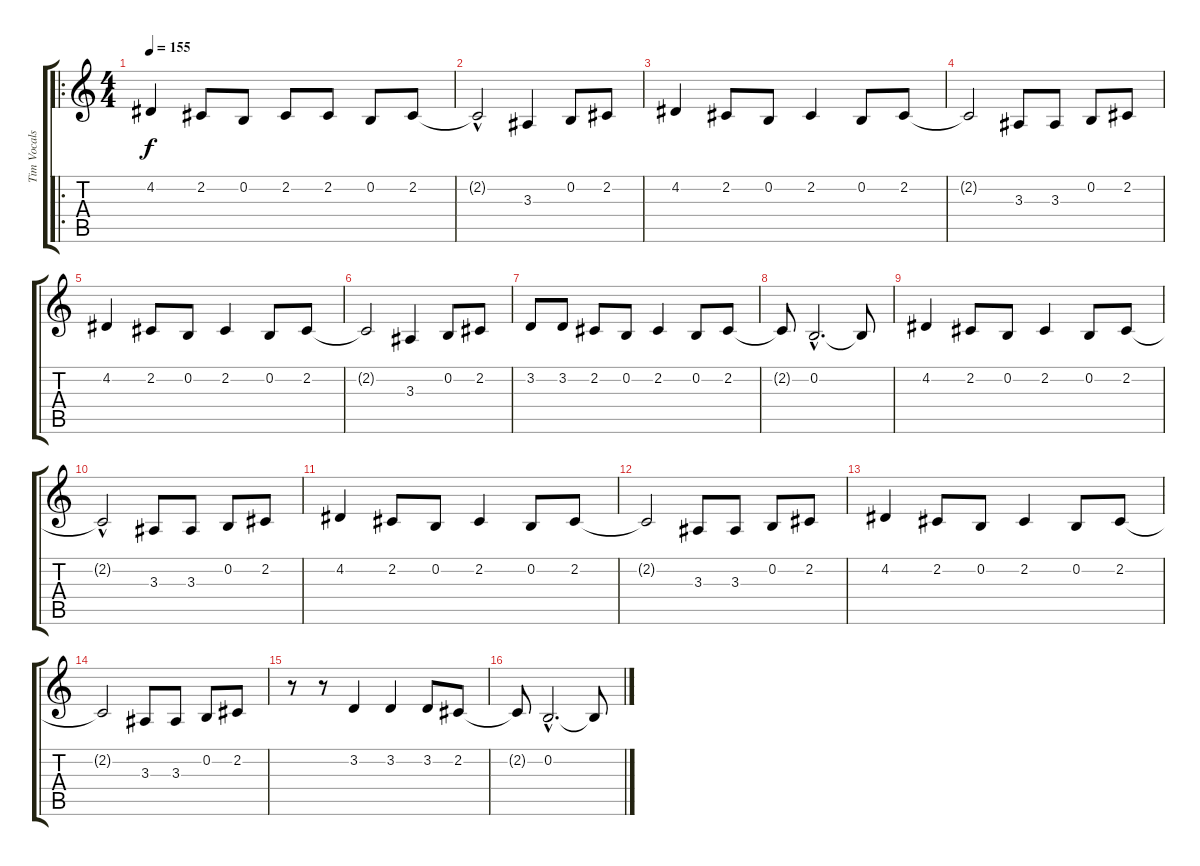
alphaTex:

\track ("Tim Vocals" "Tim Vocals") {instrument lead2sawtooth}
\staff {score tabs}
\tuning (E4 B3 G3 D3 A2 E2) {hide}
\ro
\ts (4 4)
\tempo 155
\clef g2
\ks c
4.2.4{dy f} 2.2.8 0.2.8 2.2.8 2.2.8 0.2.8 2.2.8 |
2.2{hac t}.2 3.3.4 0.2.8 2.2.8 |
4.2.4 2.2.8 0.2.8 2.2.4 0.2.8 2.2.8 |
2.2{t}.2 3.3.8 3.3.8 0.2.8 2.2.8 |
4.2.4 2.2.8 0.2.8 2.2.4 0.2.8 2.2.8 |
2.2{t}.2 3.3.4 0.2.8 2.2.8 |
3.2.8 3.2.8 2.2.8 0.2.8 2.2.4 0.2.8 2.2.8 |
2.2{t}.8 0.2{hac}.2{d} 0.2{t}.8 |
4.2.4 2.2.8 0.2.8 2.2.4 0.2.8 2.2.8 |
2.2{hac t}.2 3.3.8 3.3.8 0.2.8 2.2.8 |
4.2.4 2.2.8 0.2.8 2.2.4 0.2.8 2.2.8 |
2.2{t}.2 3.3.8 3.3.8 0.2.8 2.2.8 |
4.2.4 2.2.8 0.2.8 2.2.4 0.2.8 2.2.8 |
2.2{t}.2 3.3.8 3.3.8 0.2.8 2.2.8 |
r.8 r.8 3.2.4 3.2.4 3.2.8 2.2.8 |
2.2{t}.8 0.2{hac}.2{d} 0.2{t}.8
